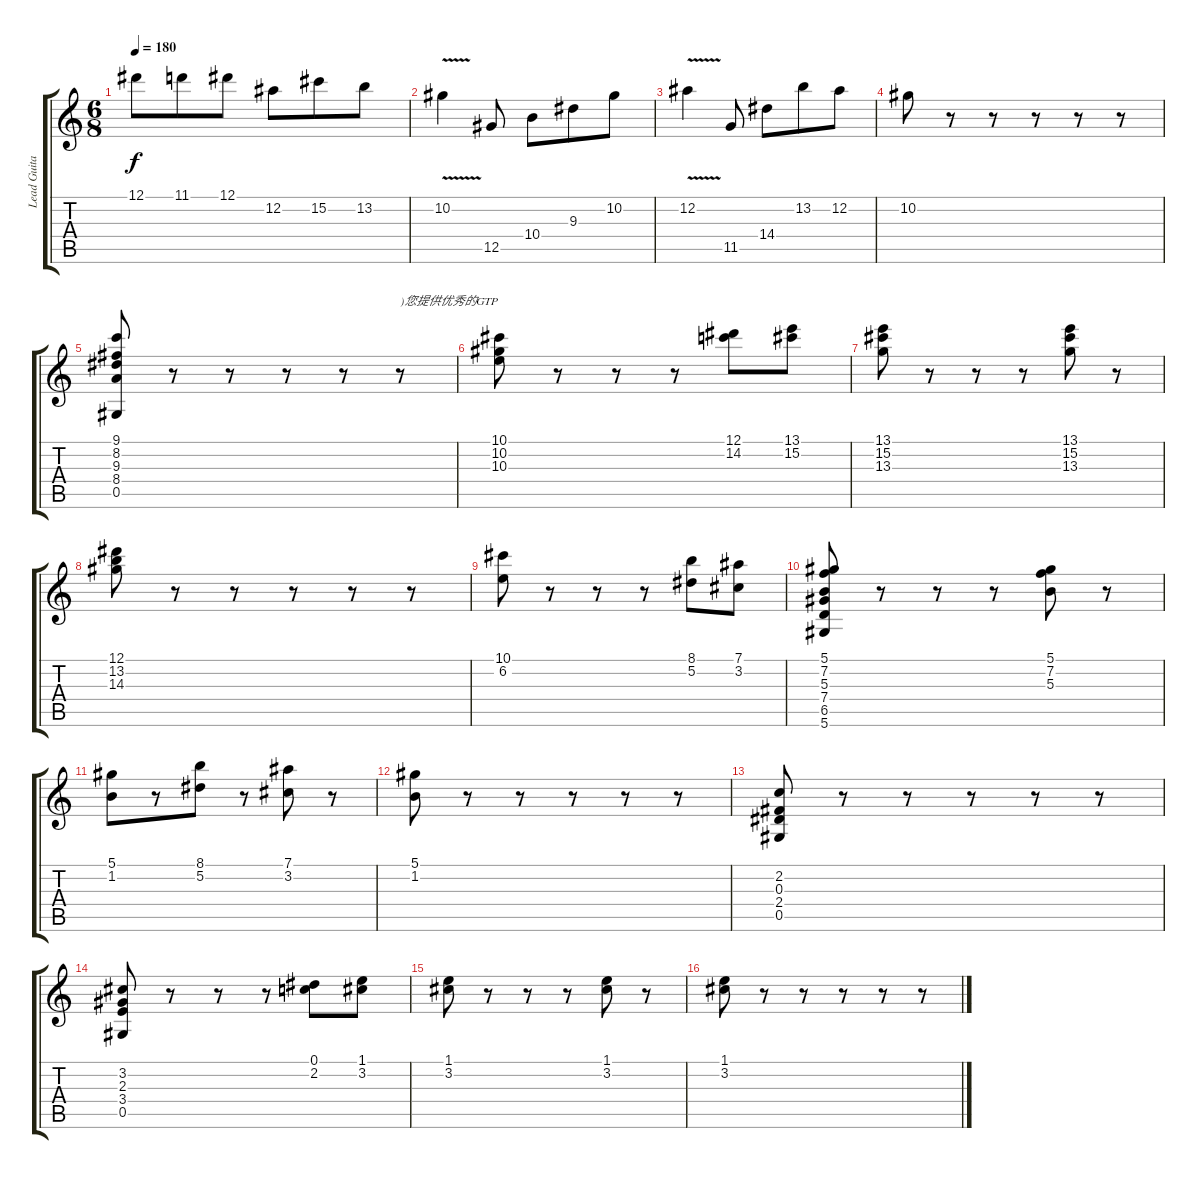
\track ("Lead Guitar" "Lead Guita") {instrument distortionguitar}
\staff {score tabs}
\tuning (Eb4 Bb3 Gb3 Db3 Ab2 Eb2) {hide}
\ts (6 8)
\tempo 180
\clef g2
\ks c
12.1.8{dy f} 11.1.8 12.1.8 12.2.8 15.2.8 13.2.8 |
10.2{v}.4 12.5.8 10.4.8 9.3.8 10.2.8 |
12.2{v}.4 11.5.8 14.4.8 13.2.8 12.2.8 |
10.2.8 r.8 r.8 r.8 r.8 r.8 |
(9.1 8.2 9.3 8.4 0.5).8 r.8 r.8 r.8 r.8 r.8{txt ")您提供优秀的GTP"} |
(10.1 10.2 10.3).8 r.8 r.8 r.8 (12.1 14.2).8 (13.1 15.2).8 |
(13.1 15.2 13.3).8 r.8 r.8 r.8 (13.1 15.2 13.3).8 r.8 |
(12.1 13.2 14.3).8 r.8 r.8 r.8 r.8 r.8 |
(10.1 6.2).8 r.8 r.8 r.8 (8.1 5.2).8 (7.1 3.2).8 |
(5.1 7.2 5.3 7.4 6.5 5.6).8 r.8 r.8 r.8 (5.1 7.2 5.3).8 r.8 |
(5.1 1.2).8 r.8 (8.1 5.2).8 r.8 (7.1 3.2).8 r.8 |
(5.1 1.2).8 r.8 r.8 r.8 r.8 r.8 |
(2.2 0.3 2.4 0.5).8 r.8 r.8 r.8 r.8 r.8 |
(3.2 2.3 3.4 0.5).8 r.8 r.8 r.8 (0.1 2.2).8 (1.1 3.2).8 |
(1.1 3.2).8 r.8 r.8 r.8 (1.1 3.2).8 r.8 |
(1.1 3.2).8 r.8 r.8 r.8 r.8 r.8
